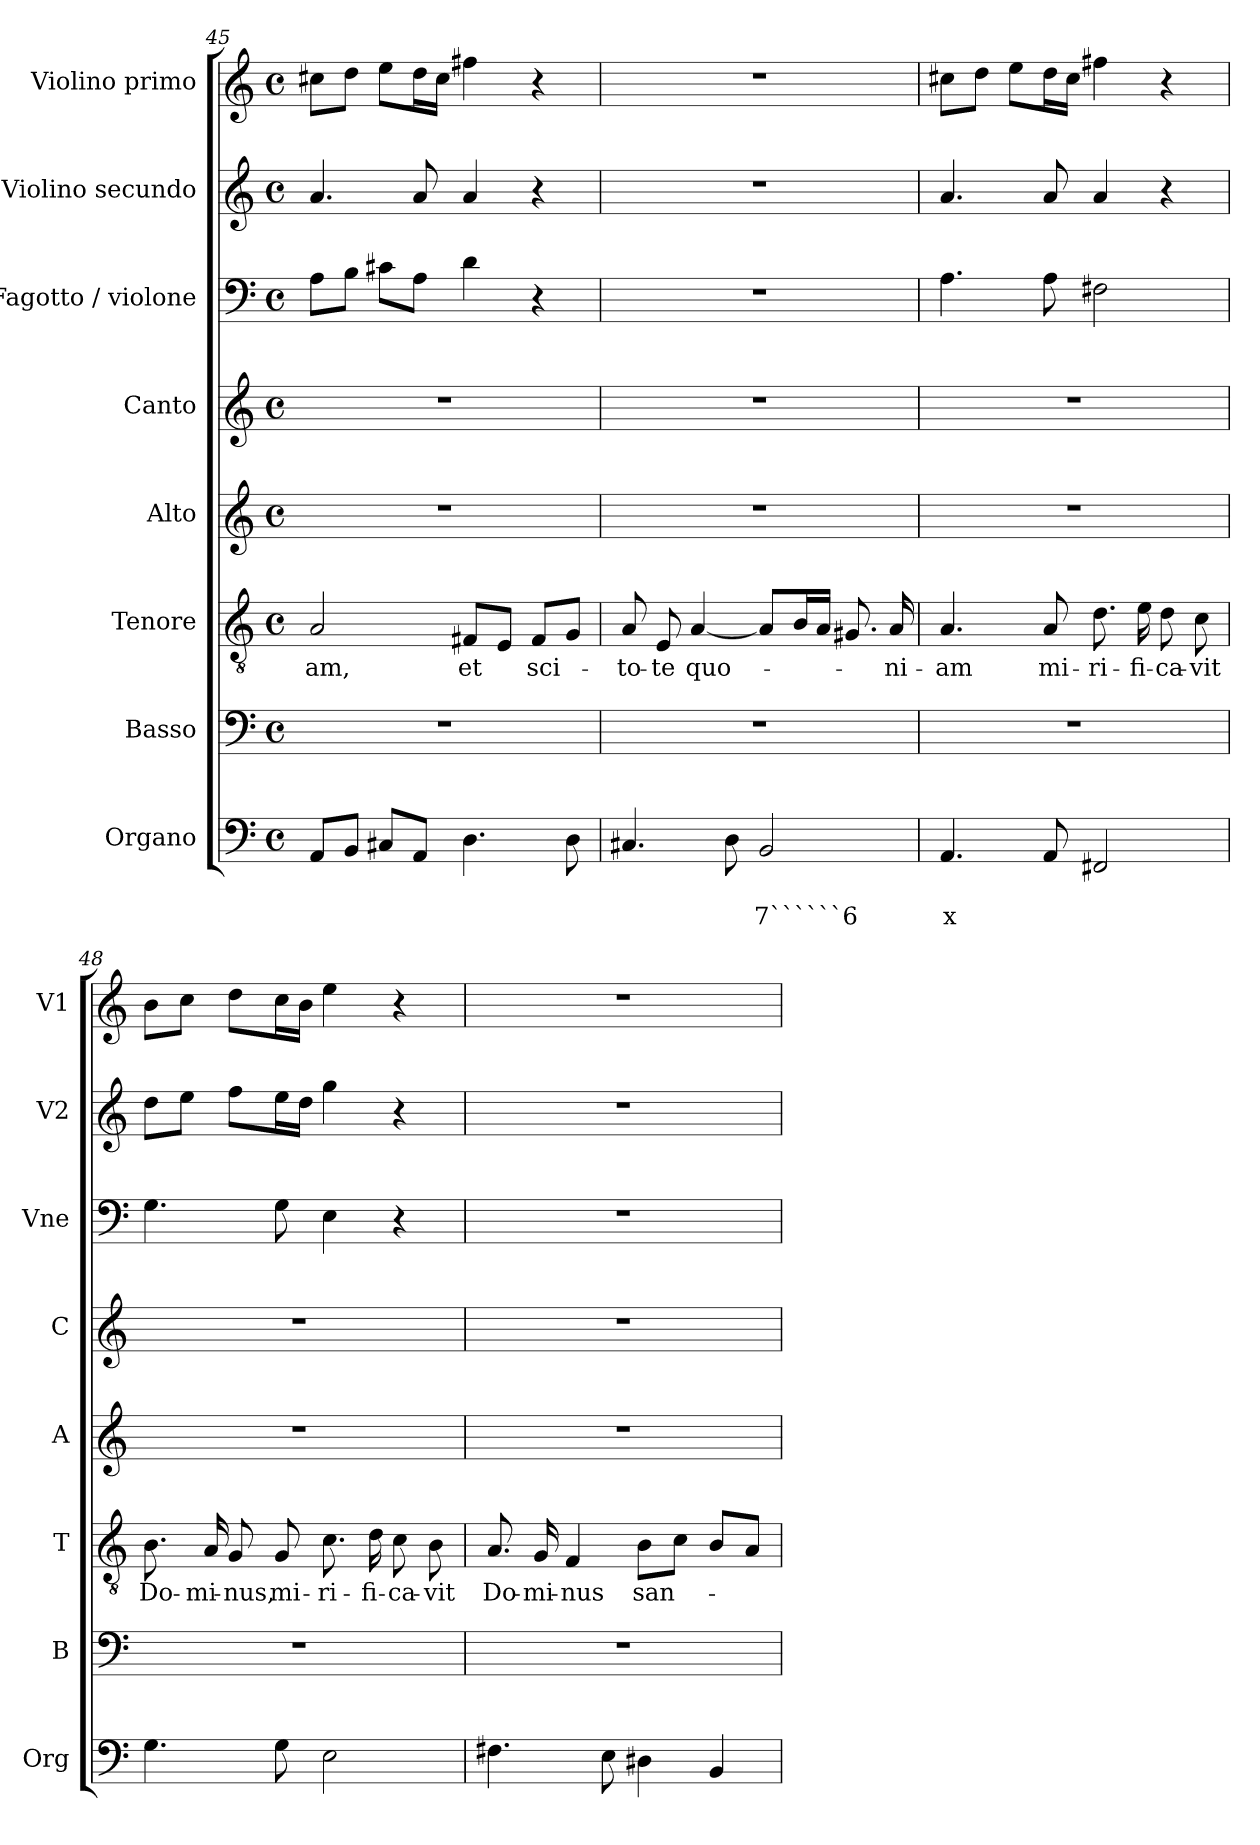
**kern	**text	**text	**kern	**kern	**text	**kern	**kern	**kern	**kern	**kern
*part8	*part8	*part8	*part7	*part6	*part6	*part5	*part4	*part3	*part2	*part1
*staff8	*staff8	*staff8	*staff7	*staff6	*staff6	*staff5	*staff4	*staff3	*staff2	*staff1
*I"Organo	*	*	*I"Basso	*I"Tenore	*	*I"Alto	*I"Canto	*I"Fagotto / violone	*I"Violino secundo	*I"Violino primo
*I'Org	*	*	*I'B	*I'T	*	*I'A	*I'C	*I'Vne	*I'V2	*I'V1
*clefF4	*	*	*clefF4	*clefGv2	*	*clefG2	*clefG2	*clefF4	*clefG2	*clefG2
*k[]	*	*	*k[]	*k[]	*	*k[]	*k[]	*k[]	*k[]	*k[]
*C:	*	*	*C:	*C:	*	*C:	*C:	*C:	*C:	*C:
*M4/4	*	*	*M4/4	*M4/4	*	*M4/4	*M4/4	*M4/4	*M4/4	*M4/4
*met(c)	*	*	*met(c)	*met(c)	*	*met(c)	*met(c)	*met(c)	*met(c)	*met(c)
=45	=45	=45	=45	=45	=45	=45	=45	=45	=45	=45
!	!	!	!	!	!LO:LY:b	!	!	!	!	!
8AA/L	.	.	1r	2A/	-am,	1r	1r	8A\L	4.a/	8cc#X\L
8BB/J	.	.	.	.	.	.	.	8B\J	.	8dd\J
8C#X/L	.	.	.	.	.	.	.	8c#X\L	.	8ee\L
8AA/J	.	.	.	.	.	.	.	8A\J	8a/	16dd\L
.	.	.	.	.	.	.	.	.	.	16cc#\JJ
!	!	!	!	!	!LO:LY:b	!	!	!	!	!
4.D\	.	.	.	8F#X/L	et	.	.	4d\	4a/	4ff#X\
.	.	.	.	8E/J	.	.	.	.	.	.
!	!	!	!	!	!LO:LY:b	!	!	!	!	!
.	.	.	.	8F#/L	sci-	.	.	4r	4r	4r
8D\	.	.	.	8G/J	.	.	.	.	.	.
=46	=46	=46	=46	=46	=46	=46	=46	=46	=46	=46
!	!	!	!	!	!LO:LY:b	!	!	!	!	!
4.C#X/	.	.	1r	8A/	-to-	1r	1r	1r	1r	1r
!	!	!	!	!	!LO:LY:b	!	!	!	!	!
.	.	.	.	8E/	-te	.	.	.	.	.
!	!	!	!	!	!LO:LY:b	!	!	!	!	!
.	.	.	.	[4A/	quo-	.	.	.	.	.
8D\	.	.	.	.	.	.	.	.	.	.
!	!	!LO:LY:b	!	!	!	!	!	!	!	!
2BB/	.	7``````6	.	8A/L]	.	.	.	.	.	.
.	.	.	.	16B/L	.	.	.	.	.	.
.	.	.	.	16A/JJ	.	.	.	.	.	.
.	.	.	.	8.G#X/	.	.	.	.	.	.
!	!	!	!	!	!LO:LY:b	!	!	!	!	!
.	.	.	.	16A/	-ni-	.	.	.	.	.
=47	=47	=47	=47	=47	=47	=47	=47	=47	=47	=47
!	!	!LO:LY:b	!	!	!LO:LY:b	!	!	!	!	!
4.AA/	.	x	1r	4.A/	-am	1r	1r	4.A\	4.a/	8cc#X\L
.	.	.	.	.	.	.	.	.	.	8dd\J
.	.	.	.	.	.	.	.	.	.	8ee\L
!	!	!	!	!	!LO:LY:b	!	!	!	!	!
8AA/	.	.	.	8A/	mi-	.	.	8A\	8a/	16dd\L
.	.	.	.	.	.	.	.	.	.	16cc#\JJ
!	!	!	!	!	!LO:LY:b	!	!	!	!	!
2FF#X/	.	.	.	8.d\	-ri-	.	.	2F#X\	4a/	4ff#X\
!	!	!	!	!	!LO:LY:b	!	!	!	!	!
.	.	.	.	16e\	-fi-	.	.	.	.	.
!	!	!	!	!	!LO:LY:b	!	!	!	!	!
.	.	.	.	8d\	-ca-	.	.	.	4r	4r
!	!	!	!	!	!LO:LY:b	!	!	!	!	!
.	.	.	.	8c\	-vit	.	.	.	.	.
!!LO:PB:g=z
=48	=48	=48	=48	=48	=48	=48	=48	=48	=48	=48
!	!	!	!	!	!LO:LY:b	!	!	!	!	!
4.G\	.	.	1r	8.B\	Do-	1r	1r	4.G\	8dd\L	8b\L
.	.	.	.	.	.	.	.	.	8ee\J	8cc\J
!	!	!	!	!	!LO:LY:b	!	!	!	!	!
.	.	.	.	16A/	-mi-	.	.	.	.	.
!	!	!	!	!	!LO:LY:b	!	!	!	!	!
.	.	.	.	8G/	-nus,	.	.	.	8ff\L	8dd\L
!	!	!	!	!	!LO:LY:b	!	!	!	!	!
8G\	.	.	.	8G/	mi-	.	.	8G\	16ee\L	16cc\L
.	.	.	.	.	.	.	.	.	16dd\JJ	16b\JJ
!	!	!	!	!	!LO:LY:b	!	!	!	!	!
2E\	.	.	.	8.c\	-ri-	.	.	4E\	4gg\	4ee\
!	!	!	!	!	!LO:LY:b	!	!	!	!	!
.	.	.	.	16d\	-fi-	.	.	.	.	.
!	!	!	!	!	!LO:LY:b	!	!	!	!	!
.	.	.	.	8c\	-ca-	.	.	4r	4r	4r
!	!	!	!	!	!LO:LY:b	!	!	!	!	!
.	.	.	.	8B\	-vit	.	.	.	.	.
=49	=49	=49	=49	=49	=49	=49	=49	=49	=49	=49
!	!	!	!	!	!LO:LY:b	!	!	!	!	!
4.F#X\	.	.	1r	8.A/	Do-	1r	1r	1r	1r	1r
!	!	!	!	!	!LO:LY:b	!	!	!	!	!
.	.	.	.	16G/	-mi-	.	.	.	.	.
!	!	!	!	!	!LO:LY:b	!	!	!	!	!
.	.	.	.	4F/	-nus	.	.	.	.	.
8E\	.	.	.	.	.	.	.	.	.	.
!	!	!	!	!	!LO:LY:b	!	!	!	!	!
4D#X\	.	.	.	8B\L	san-	.	.	.	.	.
.	.	.	.	8c\J	.	.	.	.	.	.
4BB/	.	.	.	8B/L	.	.	.	.	.	.
.	.	.	.	8A/J	.	.	.	.	.	.
=	=	=	=	=	=	=	=	=	=	=
*-	*-	*-	*-	*-	*-	*-	*-	*-	*-	*-
